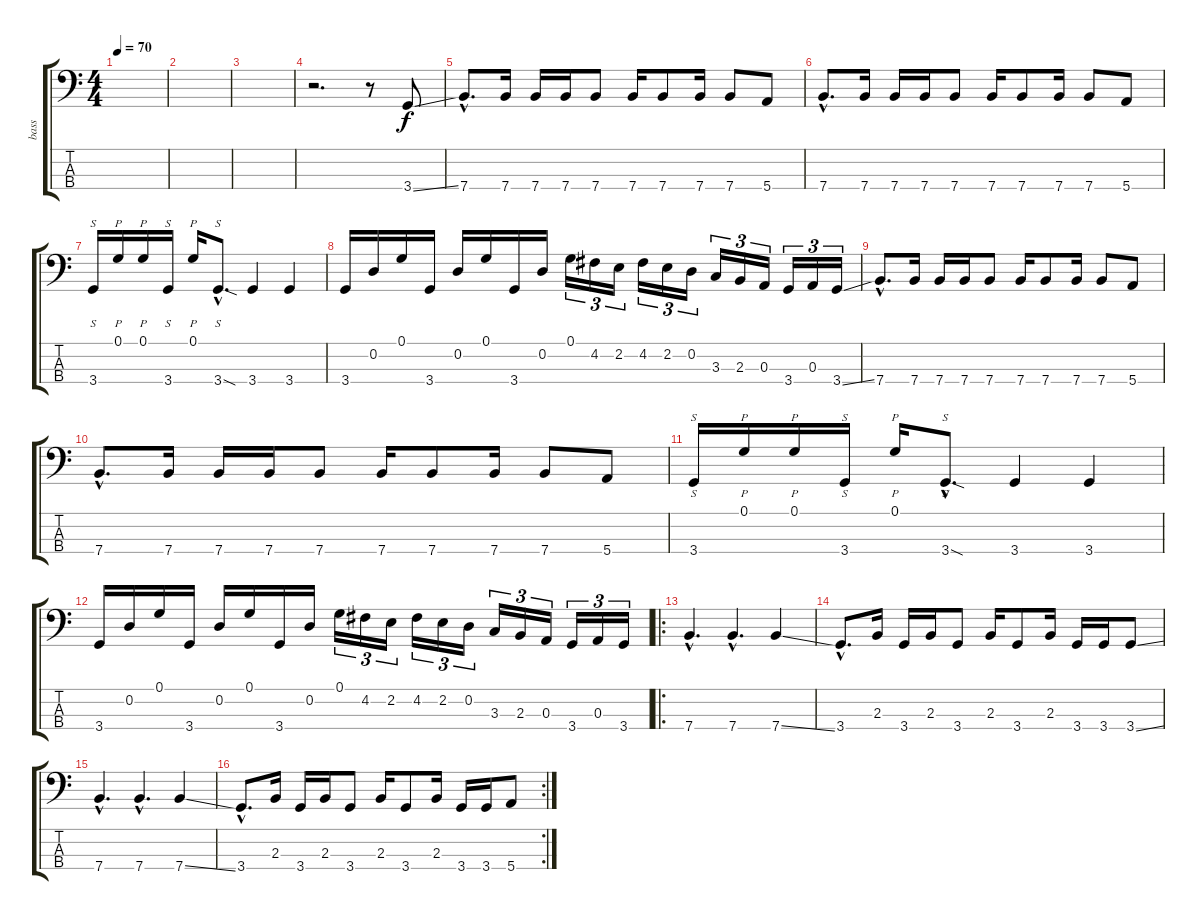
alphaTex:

\track ("bass" "bass") {instrument electricbassfinger}
\staff {score tabs}
\tuning (G2 D2 A1 E1) {hide}
\ts (4 4)
\tempo 70
\clef f4
\ks c
|
|
|
r.2{d} r.8 3.4{ss}.8 |
7.4{hac}.8{d} 7.4.16 7.4.16 7.4.16 7.4.8 7.4.16 7.4.8 7.4.16 7.4.8 5.4.8 |
7.4{hac}.8{d} 7.4.16 7.4.16 7.4.16 7.4.8 7.4.16 7.4.8 7.4.16 7.4.8 5.4.8 |
3.4.16{s} 0.1.16{p} 0.1.16{p} 3.4.16{s} 0.1.16{p} 3.4{sod hac}.8{s d} 3.4.4 3.4.4 |
3.4.16 0.2.16 0.1.16 3.4.16 0.2.16 0.1.16 3.4.16 0.2.16 0.1.16{tu (3 2)} 4.2.16{tu (3 2)} 2.2.16{tu (3 2)} 4.2.16{tu (3 2)} 2.2.16{tu (3 2)} 0.2.16{tu (3 2)} 3.3.16{tu (3 2)} 2.3.16{tu (3 2)} 0.3.16{tu (3 2)} 3.4.16{tu (3 2)} 0.3.16{tu (3 2)} 3.4{ss}.16{tu (3 2)} |
7.4{hac}.8{d} 7.4.16 7.4.16 7.4.16 7.4.8 7.4.16 7.4.8 7.4.16 7.4.8 5.4.8 |
7.4{hac}.8{d} 7.4.16 7.4.16 7.4.16 7.4.8 7.4.16 7.4.8 7.4.16 7.4.8 5.4.8 |
3.4.16{s} 0.1.16{p} 0.1.16{p} 3.4.16{s} 0.1.16{p} 3.4{sod hac}.8{s d} 3.4.4 3.4.4 |
3.4.16 0.2.16 0.1.16 3.4.16 0.2.16 0.1.16 3.4.16 0.2.16 0.1.16{tu (3 2)} 4.2.16{tu (3 2)} 2.2.16{tu (3 2)} 4.2.16{tu (3 2)} 2.2.16{tu (3 2)} 0.2.16{tu (3 2)} 3.3.16{tu (3 2)} 2.3.16{tu (3 2)} 0.3.16{tu (3 2)} 3.4.16{tu (3 2)} 0.3.16{tu (3 2)} 3.4.16{tu (3 2)} |
\ro
7.4{hac}.4{d} 7.4{hac}.4{d} 7.4{ss}.4 |
3.4{hac}.8{d} 2.3.16 3.4.16 2.3.16 3.4.8 2.3.16 3.4.8 2.3.16 3.4.16 3.4.16 3.4{ss}.8 |
7.4{hac}.4{d} 7.4{hac}.4{d} 7.4{ss}.4 |
\rc 2
3.4{hac}.8{d} 2.3.16 3.4.16 2.3.16 3.4.8 2.3.16 3.4.8 2.3.16 3.4.16 3.4.16 5.4{ss}.8
